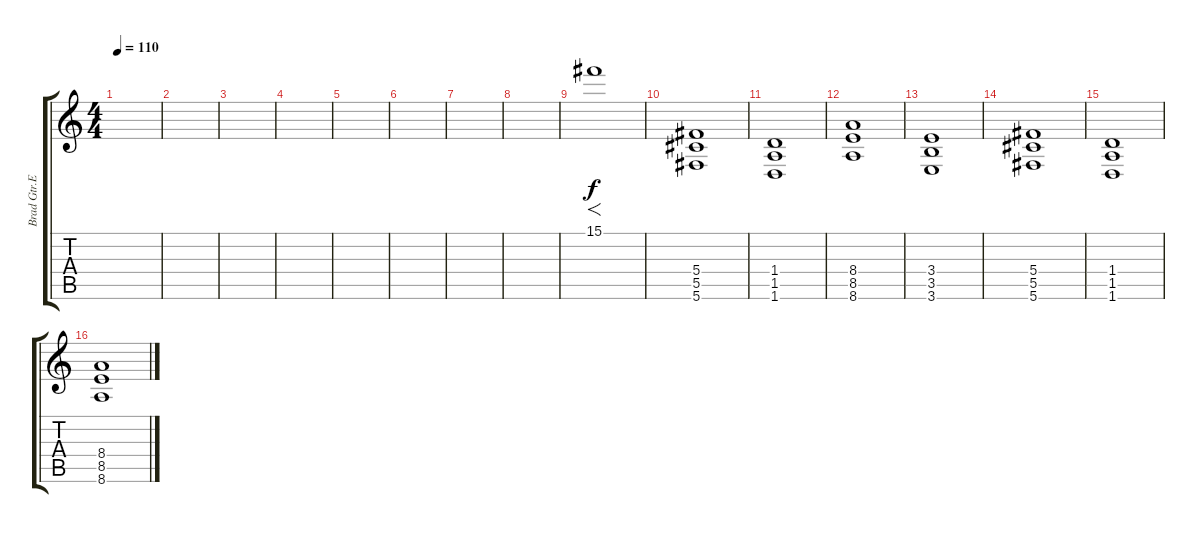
\track ("Brad Gtr.Effect" "Brad Gtr.E") {instrument distortionguitar}
\staff {score tabs}
\tuning (Eb4 Bb3 Gb3 Db3 Ab2 Db2) {hide}
\ts (4 4)
\tempo 110
\clef g2
\ks c
|
|
|
|
|
|
|
|
15.1.1{f} |
(5.4 5.5 5.6).1 |
(1.4 1.5 1.6).1 |
(8.4 8.5 8.6).1 |
(3.4 3.5 3.6).1 |
(5.4 5.5 5.6).1 |
(1.4 1.5 1.6).1 |
(8.4 8.5 8.6).1
